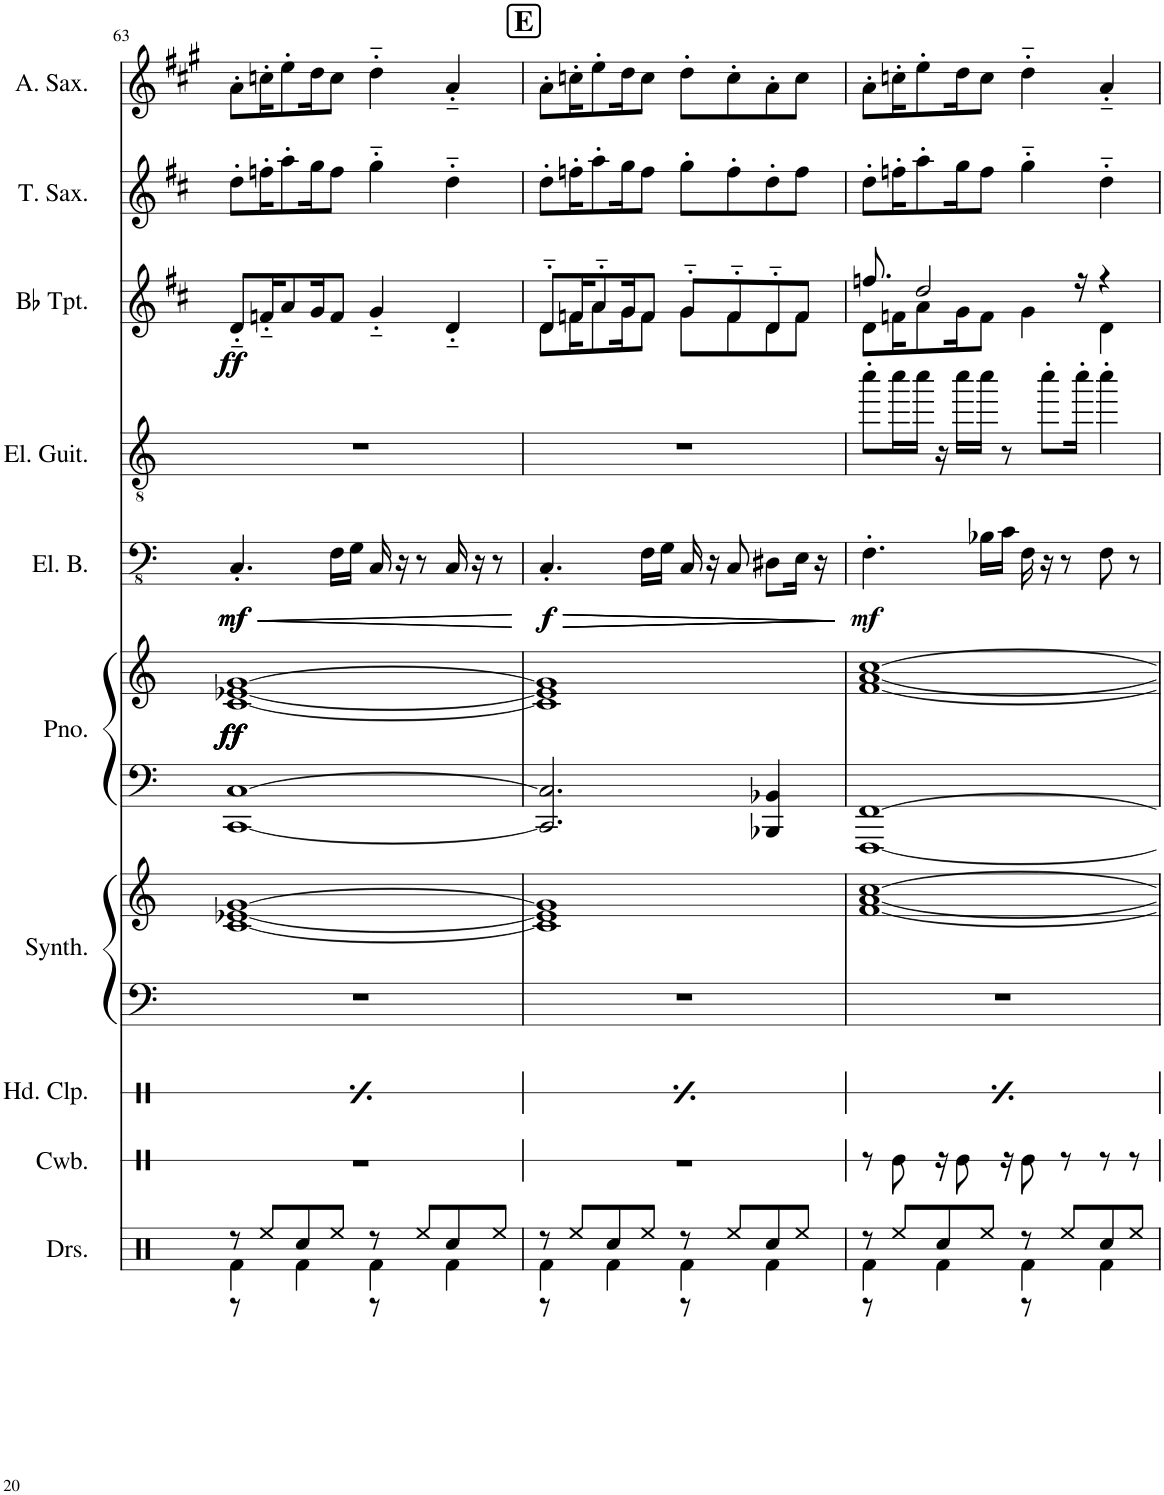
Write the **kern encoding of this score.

**kern	**kern	**kern	**kern	**kern	**kern	**kern	**dynam	**kern	**dynam	**kern	**kern	**dynam	**kern	**kern	**kern
*part11	*part10	*part9	*part8	*part8	*part7	*part7	*part7	*part6	*part6	*part5	*part4	*part4	*part3	*part2	*part1
*staff13	*staff12	*staff11	*staff10	*staff9	*staff8	*staff7	*staff7/8	*staff6	*staff6	*staff5	*staff4	*staff4	*staff3	*staff2	*staff1
*I"Drumset	*I"Cowbell	*I"Hand Clap	*I"Warm Synthesizer	*	*I"Piano	*	*	*I"Electric Bass	*	*I"Electric Guitar	*I"Bb Trumpet	*	*I"Baritone Saxophone	*I"Tenor Saxophone	*I"Alto Saxophone
*I'Drs.	*I'Cwb.	*I'Hd. Clp.	*I'Synth.	*	*I'Pno.	*	*	*I'El. B.	*	*I'El. Guit.	*I'Bb Tpt.	*	*I'Bar. Sax.	*I'T. Sax.	*I'A. Sax.
!!LO:PB:g=z
*clefX	*clefX	*clefX	*clefF4	*clefG2	*clefF4	*clefG2	*	*clefFv4	*	*clefGv2	*clefG2	*	*clefG2	*clefG2	*clefG2
*	*	*	*	*	*	*	*	*	*	*	*Trd1c2	*	*Trd12c21	*Trd8c14	*Trd5c9
*k[]	*k[]	*k[]	*k[]	*k[]	*k[]	*k[]	*	*k[]	*	*k[]	*k[f#c#]	*	*k[f#c#g#]	*k[f#c#]	*k[f#c#g#]
*M4/4	*M4/4	*M4/4	*M4/4	*M4/4	*M4/4	*M4/4	*	*M4/4	*	*M4/4	*M4/4	*	*M4/4	*M4/4	*M4/4
=63	=63	=63	=63	=63	=63	=63	=63	=63	=63	=63	=63	=63	=63	=63	=63
*^	*	*	*	*	*	*	*	*	*	*	*	*	*	*	*
*	*^	*	*	*	*	*	*	*	*	*	*	*	*	*	*	*
!	!	!	!	!	!	!	!	!	!LO:DY:a=2	!	!LO:HP:b	!	!	!	!	!	!
!	!	!	!	!	!	!	!	!	!LO:DY:n=1:a=2	!	!	!	!	!	!	!	!
!	!	!	!	!	!	!	!	!	!LO:DY:n=2:a=2	!	!	!	!	!	!	!	!
!	!	!	!	!	!	!	!	!	!LO:DY:n=3:a=2	!	!LO:DY:n=1:b	!	!	!	!	!	!
!	!	!	!	!	!	!	!	!	!	!	!LO:DY:n=2:b	!	!	!LO:DY:b	!	!	!
!	!	!	!	!	!	!	!	!	!	!	!	!	!	!LO:DY:n=1:b	!	!	!
8r	4Rf\	8r	1r	8r	1r	[1c [1e-X [1g	[1CC [1C	[1c [1e-X [1g	ff ff ff ff	4.CC'/	< mf mf	1r	8d'~/L	ff ff	8aa'~\L	8dd'\L	8a'\L
8Ree/L	.	4.ryy	.	16r	.	.	.	.	.	.	.	.	16fn'~/K	.	16cccn'~\K	16ffn'\K	16ccn'\K
.	.	.	.	16r	.	.	.	.	.	.	.	.	8a/	.	8eee\J	8aa'\	8ee'\
8Rcc/	4Rf\	.	.	16Re/	.	.	.	.	.	.	.	.	.	.	.	.	.
.	.	.	.	16r	.	.	.	.	.	.	.	.	16g/K	.	16ddd\KL	16gg\K	16dd\K
!	!	!	!	!	!	!	!	!	!	!	!LO:HP:b	!	!	!	!	!	!
8Ree/J	.	.	.	8r	.	.	.	.	.	16FF\LL	<	.	8f/J	.	8ccc\J	8ff\J	8cc\J
.	.	.	.	.	.	.	.	.	.	16GG\JJ	.	.	.	.	.	.	.
8r	4Rf\	8r	.	4r	.	.	.	.	.	16CC/	.	.	4g'~/	.	4ddd'~	4gg'~\	4dd'~\
.	.	.	.	.	.	.	.	.	.	16r	.	.	.	.	.	.	.
8Ree/L	.	4.ryy	.	.	.	.	.	.	.	8r	.	.	.	.	.	.	.
8Rcc/	4Rf\	.	.	4Re/	.	.	.	.	.	16CC/	.	.	4d'~/	.	4aa'~	4dd'~\	4a'~/
.	.	.	.	.	.	.	.	.	.	16r	.	.	.	.	.	.	.
8Ree/J	.	.	.	.	.	.	.	.	.	8r	.	.	.	.	.	.	.
*v	*v	*v	*	*	*	*	*	*	*	*	*	*	*	*	*	*	*
.	.	.	.	.	.	.	.	.	[ [	.	.	.	.	.	.
!!LO:REH:place=s1:a:B:cj:fs=14:t=E
=64	=64	=64	=64	=64	=64	=64	=64	=64	=64	=64	=64	=64	=64	=64	=64
*^	*	*	*	*	*	*	*	*	*	*	*	*	*	*	*
*	*^	*	*	*	*	*	*	*	*	*	*	*	*	*	*	*
!	!	!	!	!	!	!	!	!	!	!	!LO:HP:b	!	!	!	!	!	!
*	*	*	*	*	*	*	*	*	*	*	*	*	*^	*	*	*	*
!	!	!	!	!	!	!	!	!	!	!	!LO:DY:n=1:b	!	!	!	!	!	!	!
!	!	!	!	!	!	!	!	!	!	!	!LO:DY:n=2:b	!	!	!	!	!	!	!
8r	4Rf\	8r	1r	8r	1r	1c] 1e-] 1g]	2.CC/] 2.C/]	1c] 1e-] 1g]	.	4.CC'/	> f f	1r	8d'~/L	8d\L	.	8aa'~\L	8dd'\L	8a'\L
8Ree/L	.	4.ryy	.	16r	.	.	.	.	.	.	.	.	16fn/K	16f\K	.	16cccn\K	16ffn'\K	16ccn'\K
.	.	.	.	16r	.	.	.	.	.	.	.	.	8a'~/	8a\	.	8eee'~\J	8aa'\	8ee'\
8Rcc/	4Rf\	.	.	16Re/	.	.	.	.	.	.	.	.	.	.	.	.	.	.
.	.	.	.	16r	.	.	.	.	.	.	.	.	16g/K	16g\K	.	16ddd\KL	16gg\K	16dd\K
!	!	!	!	!	!	!	!	!	!	!	!LO:HP:b	!	!	!	!	!	!	!
8Ree/J	.	.	.	8r	.	.	.	.	.	16FF\LL	>	.	8f/J	8f\J	.	8ccc\J	8ff\J	8cc\J
!	!	!	!	!	!	!	!	!	!	!	!LO:HP:b	!	!	!	!	!	!	!
.	.	.	.	.	.	.	.	.	.	16GG\JJ	>	.	.	.	.	.	.	.
8r	4Rf\	8r	.	4r	.	.	.	.	.	16CC/	.	.	8g'~/L	8g\L	.	8ddd'~\L	8gg'\L	8dd'\L
.	.	.	.	.	.	.	.	.	.	16r	.	.	.	.	.	.	.	.
8Ree/L	.	4.ryy	.	.	.	.	.	.	.	8CC/	.	.	8f'~/	8f\	.	8ccc'~\J	8ff'\	8cc'\
8Rcc/	4Rf\	.	.	4Re/	.	.	4BBB-X/ 4BB-X/	.	.	8DD#X\L	.	.	8d'~/	8d\	.	8aa'~\L	8dd'\	8a'\
8Ree/J	.	.	.	.	.	.	.	.	.	16EE\Jk	.	.	8f/J	8f\J	.	8ccc\J	8ff\J	8cc\J
.	.	.	.	.	.	.	.	.	.	16r	.	.	.	.	.	.	.	.
*v	*v	*v	*	*	*	*	*	*	*	*	*	*	*v	*v	*	*	*	*
.	.	.	.	.	.	.	.	.	] ] ]	.	.	.	.	.	.
=65	=65	=65	=65	=65	=65	=65	=65	=65	=65	=65	=65	=65	=65	=65	=65
*^	*	*	*	*	*	*	*	*	*	*	*^	*	*	*	*
*	*^	*	*	*	*	*	*	*	*	*	*	*	*	*	*	*	*
!	!	!	!	!	!	!	!	!	!	!	!LO:DY:b	!	!	!	!	!	!	!
8r	4Rf\	8r	8r	8r	1r	[1f [1a [1cc	[1FFF [1FF	[1f [1a [1cc	.	4.FF'\	mf	8ccc'\L	8.ffn/	8d\L	.	8aa'~\L	8dd'\L	8a'\L
8Ree/L	.	4.ryy	8Re\	16r	.	.	.	.	.	.	.	16ccc\L	.	16fn\K	.	16cccn'~\K	16ffn'\K	16ccn'\K
.	.	.	.	16r	.	.	.	.	.	.	.	16ccc\JJ	2dd/	8a\	.	8eee\J	8aa'\	8ee'\
8Rcc/	4Rf\	.	16r	16Re/	.	.	.	.	.	.	.	16r	.	.	.	.	.	.
.	.	.	8Re\	16r	.	.	.	.	.	.	.	16ccc\LL	.	16g\K	.	16ddd\KL	16gg\K	16dd\K
8Ree/J	.	.	.	8r	.	.	.	.	.	16BB-X\LL	.	16ccc\JJ	.	8f\J	.	8ccc\J	8ff\J	8cc\J
.	.	.	16r	.	.	.	.	.	.	16C\JJ	.	8r	.	.	.	.	.	.
8r	4Rf\	8r	8Re\	4r	.	.	.	.	.	16FF\	.	.	.	4g\	.	4ddd'~	4gg'~\	4dd'~\
.	.	.	.	.	.	.	.	.	.	16r	.	8ccc'\L	.	.	.	.	.	.
8Ree/L	.	4.ryy	8r	.	.	.	.	.	.	8r	.	.	.	.	.	.	.	.
.	.	.	.	.	.	.	.	.	.	.	.	16ccc'\Jk	16r	.	.	.	.	.
8Rcc/	4Rf\	.	8r	4Re/	.	.	.	.	.	8FF\	.	4ccc'\	4r	4d\	.	4aa'~	4dd'~\	4a'~/
8Ree/J	.	.	8r	.	.	.	.	.	.	8r	.	.	.	.	.	.	.	.
*v	*v	*v	*	*	*	*	*	*	*	*	*	*	*v	*v	*	*	*	*
=	=	=	=	=	=	=	=	=	=	=	=	=	=	=	=
*-	*-	*-	*-	*-	*-	*-	*-	*-	*-	*-	*-	*-	*-	*-	*-
